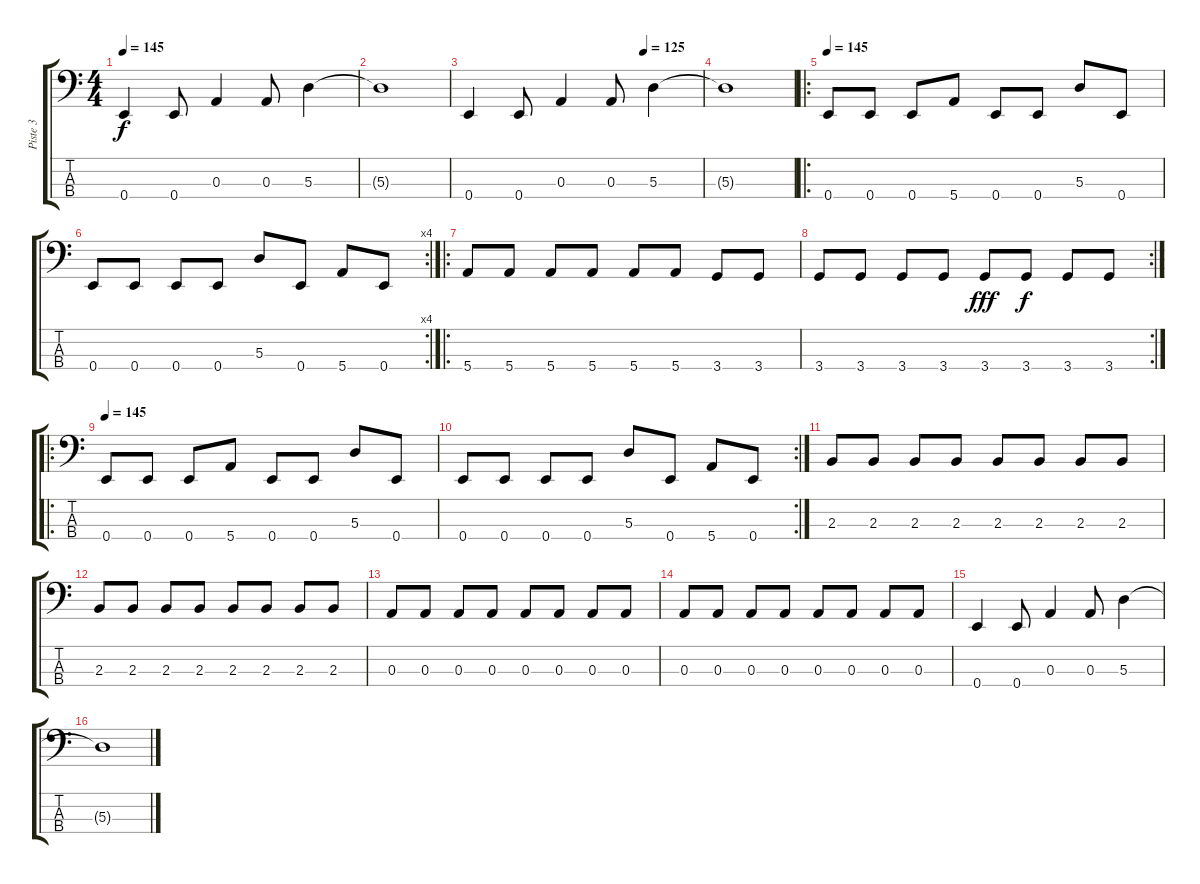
\track ("Piste 3" "Piste 3") {instrument electricbasspick}
\staff {score tabs}
\tuning (G2 D2 A1 E1) {hide}
\ts (4 4)
\tempo 145
\clef f4
\ks c
0.4.4{dy f} 0.4.8 0.3.4 0.3.8 5.3.4 |
5.3{t}.1 |
\tempo (125 0.75)
0.4.4 0.4.8 0.3.4 0.3.8 5.3.4 |
5.3{t}.1 |
\ro
\tempo 145
0.4.8 0.4.8 0.4.8 5.4.8 0.4.8 0.4.8 5.3.8 0.4.8 |
\rc 4
0.4.8 0.4.8 0.4.8 0.4.8 5.3.8 0.4.8 5.4.8 0.4.8 |
\ro
5.4.8 5.4.8 5.4.8 5.4.8 5.4.8 5.4.8 3.4.8 3.4.8 |
\rc 2
3.4.8 3.4.8 3.4.8 3.4.8 3.4.8{dy fff} 3.4.8{dy f} 3.4.8 3.4.8 |
\ro
\tempo 145
0.4.8 0.4.8 0.4.8 5.4.8 0.4.8 0.4.8 5.3.8 0.4.8 |
\rc 2
0.4.8 0.4.8 0.4.8 0.4.8 5.3.8 0.4.8 5.4.8 0.4.8 |
2.3.8 2.3.8 2.3.8 2.3.8 2.3.8 2.3.8 2.3.8 2.3.8 |
2.3.8 2.3.8 2.3.8 2.3.8 2.3.8 2.3.8 2.3.8 2.3.8 |
0.3.8 0.3.8 0.3.8 0.3.8 0.3.8 0.3.8 0.3.8 0.3.8 |
0.3.8 0.3.8 0.3.8 0.3.8 0.3.8 0.3.8 0.3.8 0.3.8 |
0.4.4 0.4.8 0.3.4 0.3.8 5.3.4 |
5.3{t}.1
